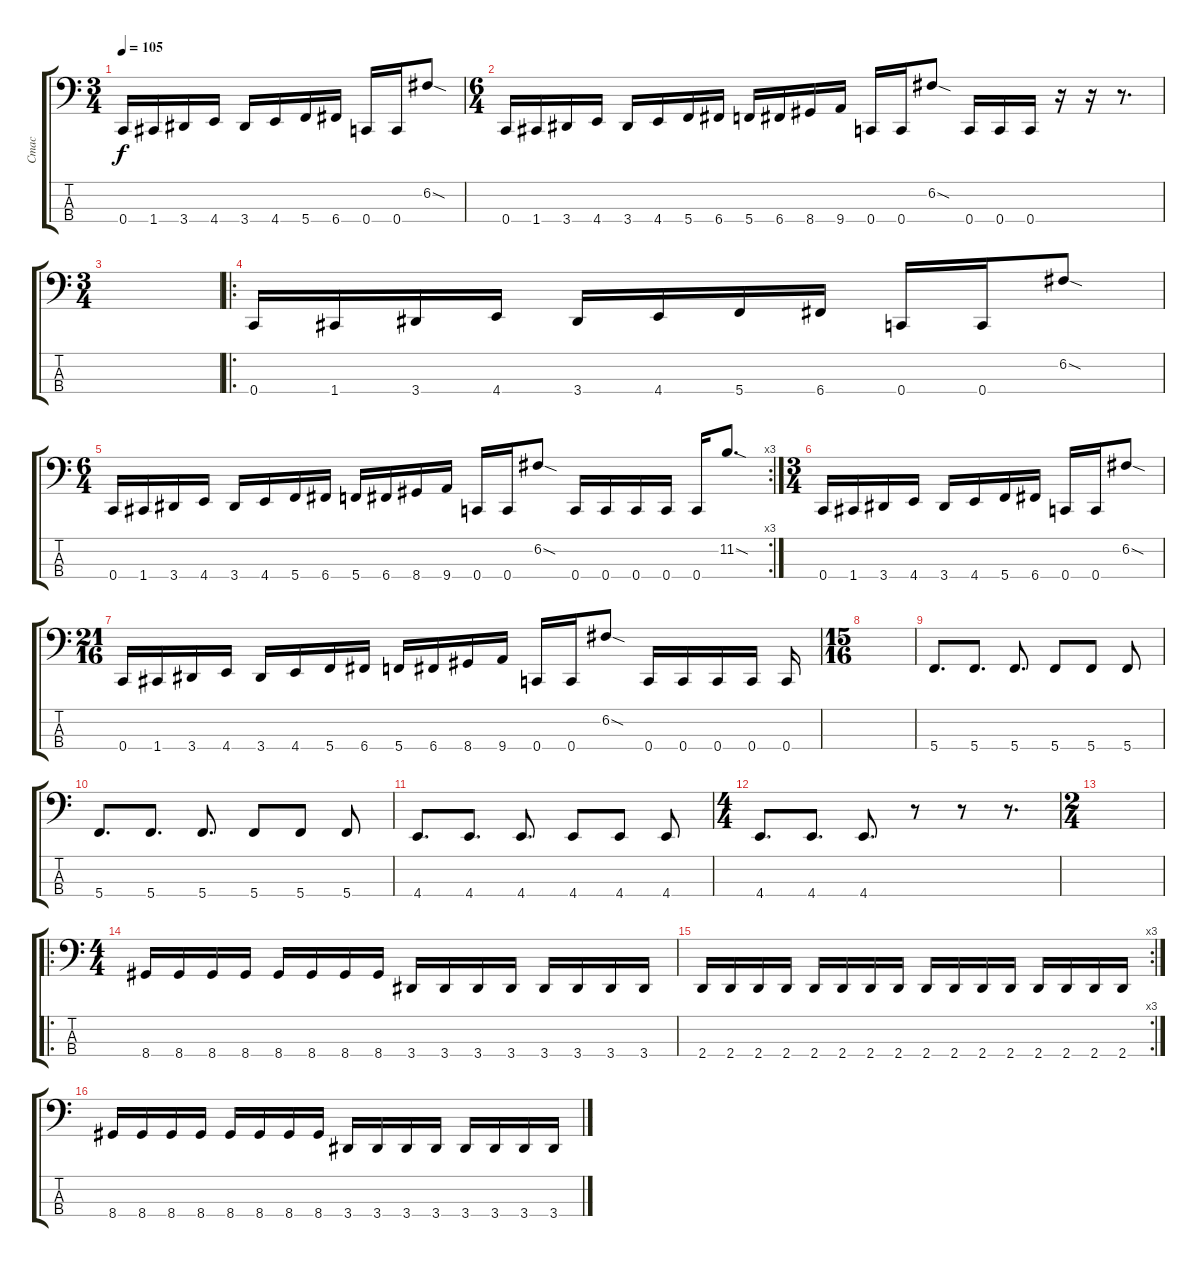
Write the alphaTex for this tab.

\track ("Стас" "Стас") {instrument electricbasspick}
\staff {score tabs}
\tuning (F2 C2 G1 C1) {hide}
\ts (3 4)
\tempo 105
\clef f4
\ks c
0.4.16{dy f} 1.4.16 3.4.16 4.4.16 3.4.16 4.4.16 5.4.16 6.4.16 0.4.16 0.4.16 6.2{sod}.8 |
\ts (6 4)
0.4.16 1.4.16 3.4.16 4.4.16 3.4.16 4.4.16 5.4.16 6.4.16 5.4.16 6.4.16 8.4.16 9.4.16 0.4.16 0.4.16 6.2{sod}.8 0.4.16 0.4.16 0.4.16 r.16 r.16 r.8{d} |
\ts (3 4)
|
\ro
0.4.16 1.4.16 3.4.16 4.4.16 3.4.16 4.4.16 5.4.16 6.4.16 0.4.16 0.4.16 6.2{sod}.8 |
\rc 3
\ts (6 4)
0.4.16 1.4.16 3.4.16 4.4.16 3.4.16 4.4.16 5.4.16 6.4.16 5.4.16 6.4.16 8.4.16 9.4.16 0.4.16 0.4.16 6.2{sod}.8 0.4.16 0.4.16 0.4.16 0.4.16 0.4.16 11.2{sod}.8{d} |
\ts (3 4)
0.4.16 1.4.16 3.4.16 4.4.16 3.4.16 4.4.16 5.4.16 6.4.16 0.4.16 0.4.16 6.2{sod}.8 |
\ts (21 16)
0.4.16 1.4.16 3.4.16 4.4.16 3.4.16 4.4.16 5.4.16 6.4.16 5.4.16 6.4.16 8.4.16 9.4.16 0.4.16 0.4.16 6.2{sod}.8 0.4.16 0.4.16 0.4.16 0.4.16 0.4.16 |
\ts (15 16)
|
5.4.8{d} 5.4.8{d} 5.4.8{d} 5.4.8 5.4.8 5.4.8 |
5.4.8{d} 5.4.8{d} 5.4.8{d} 5.4.8 5.4.8 5.4.8 |
4.4.8{d} 4.4.8{d} 4.4.8{d} 4.4.8 4.4.8 4.4.8 |
\ts (4 4)
4.4.8{d} 4.4.8{d} 4.4.8{d} r.8 r.8 r.8{d} |
\ts (2 4)
|
\ro
\ts (4 4)
8.4.16 8.4.16 8.4.16 8.4.16 8.4.16 8.4.16 8.4.16 8.4.16 3.4.16 3.4.16 3.4.16 3.4.16 3.4.16 3.4.16 3.4.16 3.4.16 |
\rc 3
2.4.16 2.4.16 2.4.16 2.4.16 2.4.16 2.4.16 2.4.16 2.4.16 2.4.16 2.4.16 2.4.16 2.4.16 2.4.16 2.4.16 2.4.16 2.4.16 |
8.4.16 8.4.16 8.4.16 8.4.16 8.4.16 8.4.16 8.4.16 8.4.16 3.4.16 3.4.16 3.4.16 3.4.16 3.4.16 3.4.16 3.4.16 3.4.16
